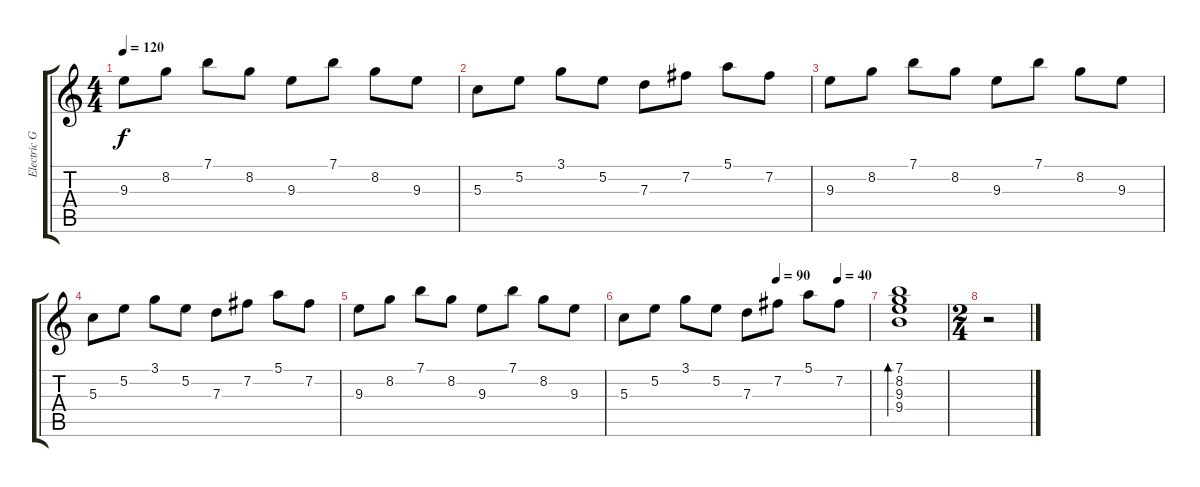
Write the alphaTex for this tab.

\track ("Electric Guitar 1" "Electric G") {instrument distortionguitar}
\staff {score tabs}
\tuning (E4 B3 G3 D3 A2 E2) {hide}
\ts (4 4)
\tempo 120
\clef g2
\ks c
9.3.8{dy f} 8.2.8 7.1.8 8.2.8 9.3.8 7.1.8 8.2.8 9.3.8 |
5.3.8 5.2.8 3.1.8 5.2.8 7.3.8 7.2.8 5.1.8 7.2.8 |
9.3.8 8.2.8 7.1.8 8.2.8 9.3.8 7.1.8 8.2.8 9.3.8 |
5.3.8 5.2.8 3.1.8 5.2.8 7.3.8 7.2.8 5.1.8 7.2.8 |
9.3.8 8.2.8 7.1.8 8.2.8 9.3.8 7.1.8 8.2.8 9.3.8 |
\tempo (90 0.625)
\tempo (40 0.875)
5.3.8 5.2.8 3.1.8 5.2.8 7.3.8 7.2.8 5.1.8 7.2.8 |
(7.1 8.2 9.3 9.4).1{bd 120 volume 10} |
\ts (2 4)
r.2
